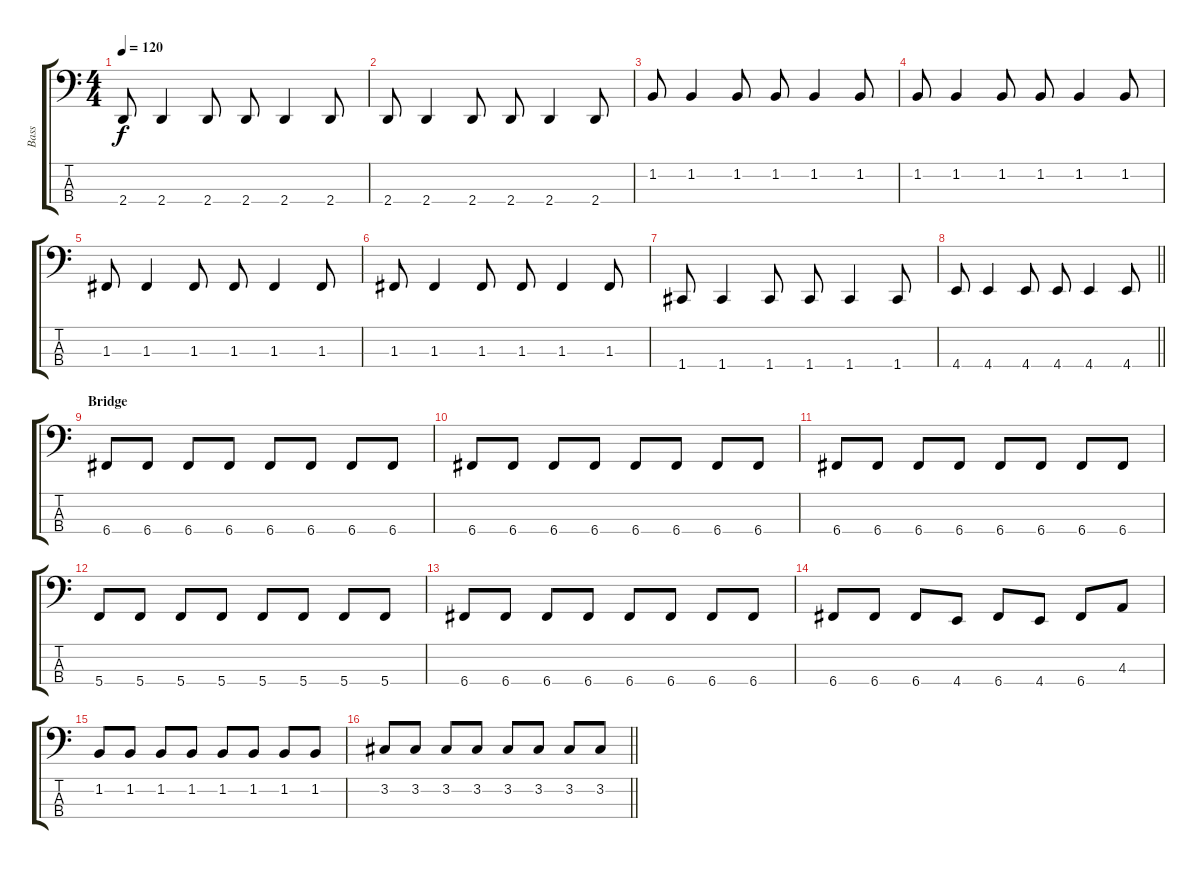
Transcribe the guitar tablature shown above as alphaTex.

\track ("Bass" "Bass") {instrument electricbassfinger}
\staff {score tabs}
\tuning (Eb2 Bb1 F1 C1) {hide}
\ts (4 4)
\tempo 120
\clef f4
\ks c
2.4.8{dy f} 2.4.4 2.4.8 2.4.8 2.4.4 2.4.8 |
2.4.8 2.4.4 2.4.8 2.4.8 2.4.4 2.4.8 |
1.2.8 1.2.4 1.2.8 1.2.8 1.2.4 1.2.8 |
1.2.8 1.2.4 1.2.8 1.2.8 1.2.4 1.2.8 |
1.3.8 1.3.4 1.3.8 1.3.8 1.3.4 1.3.8 |
1.3.8 1.3.4 1.3.8 1.3.8 1.3.4 1.3.8 |
1.4.8 1.4.4 1.4.8 1.4.8 1.4.4 1.4.8 |
\barLineRight lightlight
4.4.8 4.4.4 4.4.8 4.4.8 4.4.4 4.4.8 |
\section ("" "Bridge")
6.4.8{volume 12} 6.4.8 6.4.8 6.4.8 6.4.8 6.4.8 6.4.8 6.4.8 |
6.4.8 6.4.8 6.4.8 6.4.8 6.4.8 6.4.8 6.4.8 6.4.8 |
6.4.8 6.4.8 6.4.8 6.4.8 6.4.8 6.4.8 6.4.8 6.4.8 |
5.4.8 5.4.8 5.4.8 5.4.8 5.4.8 5.4.8 5.4.8 5.4.8 |
6.4.8 6.4.8 6.4.8 6.4.8 6.4.8 6.4.8 6.4.8 6.4.8 |
6.4.8 6.4.8 6.4.8 4.4.8 6.4.8 4.4.8 6.4.8 4.3.8 |
1.2.8 1.2.8 1.2.8 1.2.8 1.2.8 1.2.8 1.2.8 1.2.8 |
\barLineRight lightlight
3.2.8 3.2.8 3.2.8 3.2.8 3.2.8 3.2.8 3.2.8 3.2.8
